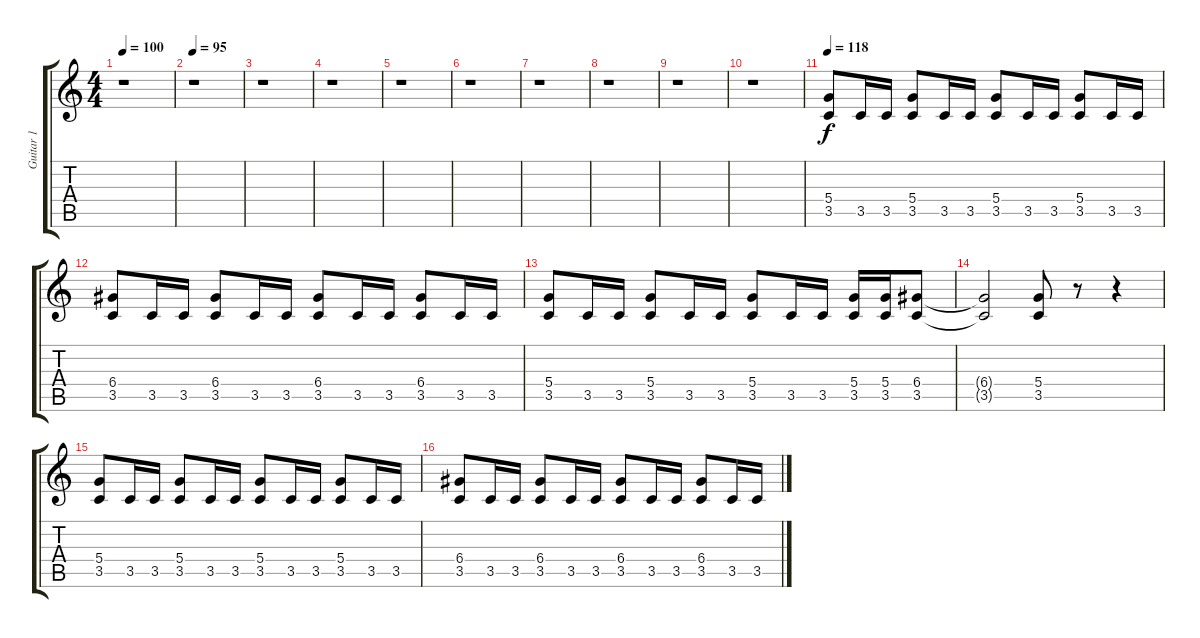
\track ("Guitar 1" "Guitar 1") {instrument overdrivenguitar}
\staff {score tabs}
\tuning (E4 B3 G3 D3 A2 E2) {hide}
\ts (4 4)
\tempo 100
\clef g2
\ks c
r.1{dy f} |
\tempo 95
r.1 |
r.1 |
r.1 |
r.1 |
r.1 |
r.1 |
r.1 |
r.1 |
r.1 |
\tempo 118
(5.4 3.5).8 3.5.16 3.5.16 (5.4 3.5).8 3.5.16 3.5.16 (5.4 3.5).8 3.5.16 3.5.16 (5.4 3.5).8 3.5.16 3.5.16 |
(6.4 3.5).8 3.5.16 3.5.16 (6.4 3.5).8 3.5.16 3.5.16 (6.4 3.5).8 3.5.16 3.5.16 (6.4 3.5).8 3.5.16 3.5.16 |
(5.4 3.5).8 3.5.16 3.5.16 (5.4 3.5).8 3.5.16 3.5.16 (5.4 3.5).8 3.5.16 3.5.16 (5.4 3.5).16 (5.4 3.5).16 (6.4 3.5).8 |
(6.4{t} 3.5{t}).2 (5.4 3.5).8 r.8 r.4 |
(5.4 3.5).8 3.5.16 3.5.16 (5.4 3.5).8 3.5.16 3.5.16 (5.4 3.5).8 3.5.16 3.5.16 (5.4 3.5).8 3.5.16 3.5.16 |
(6.4 3.5).8 3.5.16 3.5.16 (6.4 3.5).8 3.5.16 3.5.16 (6.4 3.5).8 3.5.16 3.5.16 (6.4 3.5).8 3.5.16 3.5.16
